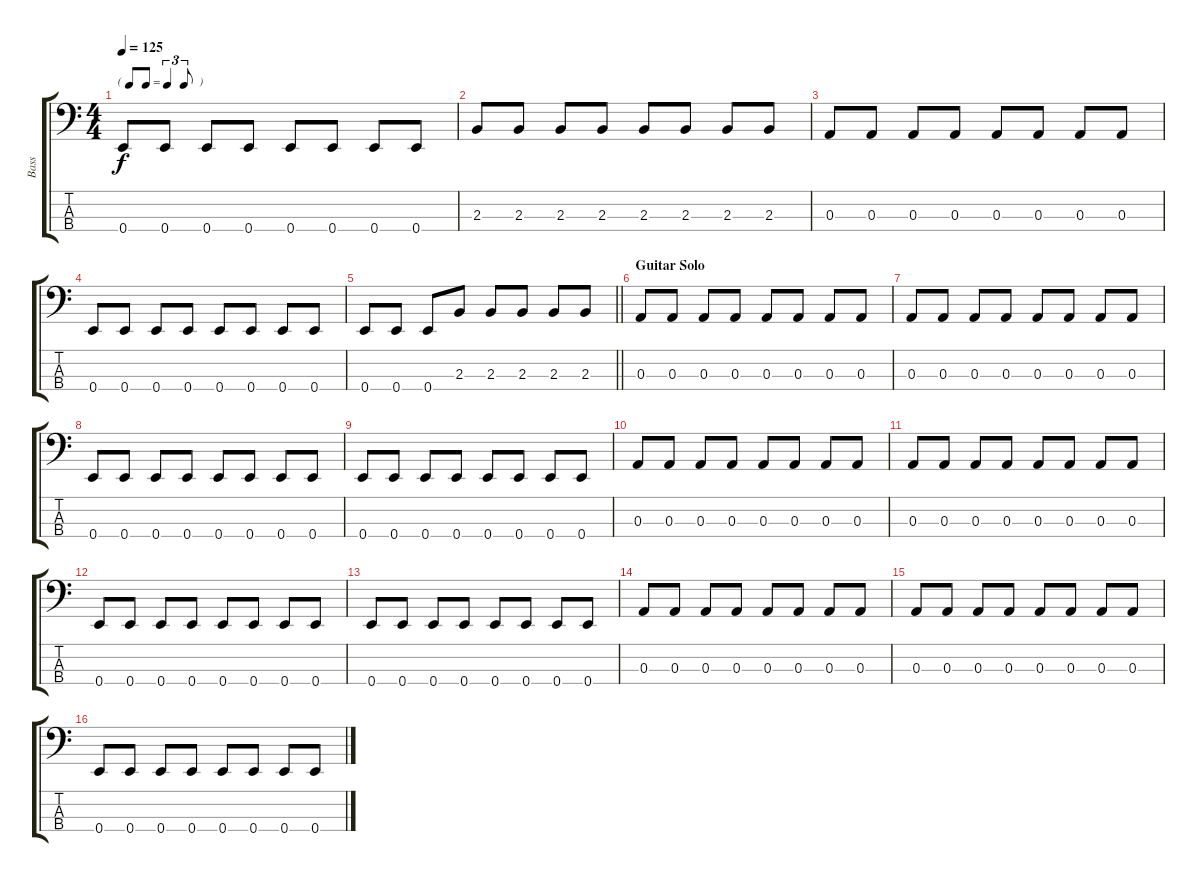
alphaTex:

\track ("Bass" "Bass") {instrument electricbassfinger}
\staff {score tabs}
\tuning (G2 D2 A1 E1) {hide}
\ts (4 4)
\tf triplet8th
\tempo 125
\clef f4
\ks aminor
0.4.8{dy f} 0.4.8 0.4.8 0.4.8 0.4.8 0.4.8 0.4.8 0.4.8 |
2.3.8 2.3.8 2.3.8 2.3.8 2.3.8 2.3.8 2.3.8 2.3.8 |
0.3.8 0.3.8 0.3.8 0.3.8 0.3.8 0.3.8 0.3.8 0.3.8 |
0.4.8 0.4.8 0.4.8 0.4.8 0.4.8 0.4.8 0.4.8 0.4.8 |
\barLineRight lightlight
0.4.8 0.4.8 0.4.8 2.3.8 2.3.8 2.3.8 2.3.8 2.3.8 |
\section ("" "Guitar Solo")
0.3.8 0.3.8 0.3.8 0.3.8 0.3.8 0.3.8 0.3.8 0.3.8 |
0.3.8 0.3.8 0.3.8 0.3.8 0.3.8 0.3.8 0.3.8 0.3.8 |
0.4.8 0.4.8 0.4.8 0.4.8 0.4.8 0.4.8 0.4.8 0.4.8 |
0.4.8 0.4.8 0.4.8 0.4.8 0.4.8 0.4.8 0.4.8 0.4.8 |
0.3.8 0.3.8 0.3.8 0.3.8 0.3.8 0.3.8 0.3.8 0.3.8 |
0.3.8 0.3.8 0.3.8 0.3.8 0.3.8 0.3.8 0.3.8 0.3.8 |
0.4.8 0.4.8 0.4.8 0.4.8 0.4.8 0.4.8 0.4.8 0.4.8 |
0.4.8 0.4.8 0.4.8 0.4.8 0.4.8 0.4.8 0.4.8 0.4.8 |
0.3.8 0.3.8 0.3.8 0.3.8 0.3.8 0.3.8 0.3.8 0.3.8 |
0.3.8 0.3.8 0.3.8 0.3.8 0.3.8 0.3.8 0.3.8 0.3.8 |
0.4.8 0.4.8 0.4.8 0.4.8 0.4.8 0.4.8 0.4.8 0.4.8
